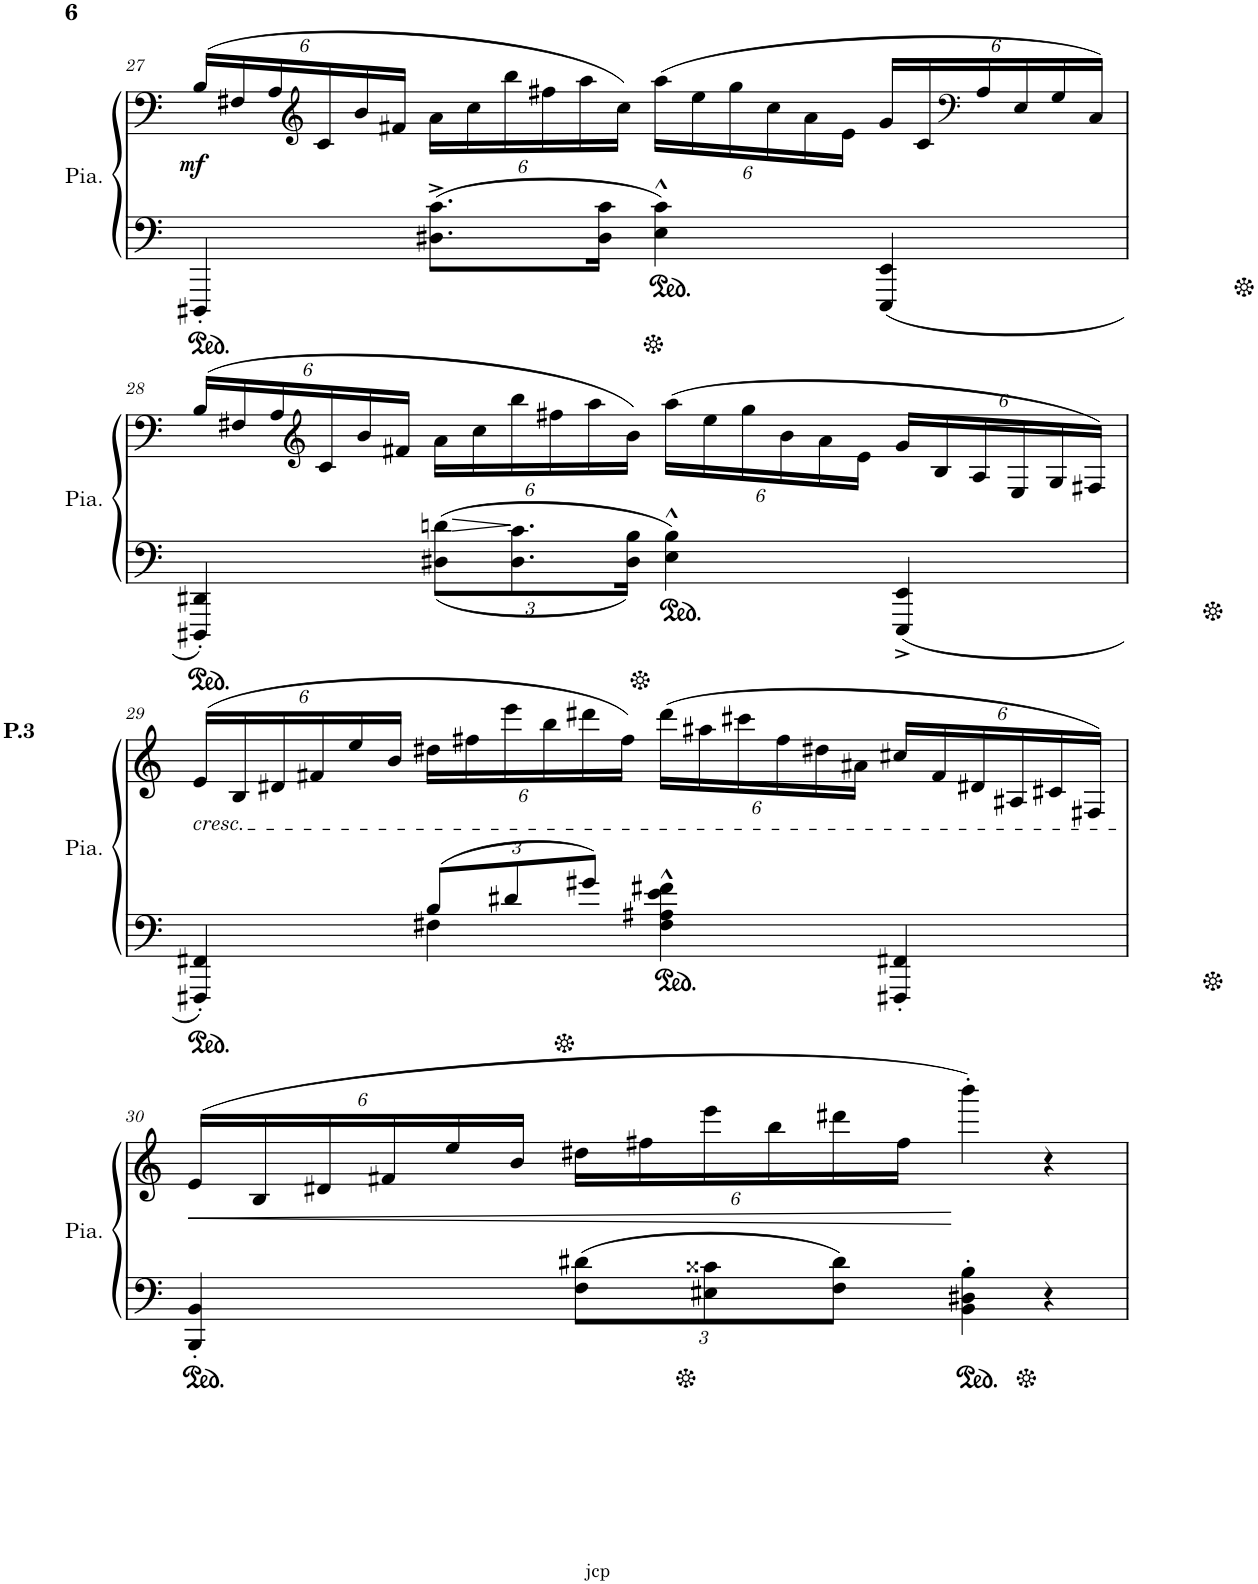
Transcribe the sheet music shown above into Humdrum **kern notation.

**kern	**kern	**dynam
*part1	*part1	*part1
*staff2	*staff1	*staff1/2
*I"Piano	*	*
*I'Pia.	*	*
!!LO:PB:g=z
*clefF4	*clefF4	*
*k[]	*k[]	*
*M4/4	*M4/4	*
*met(c)	*met(c)	*
*	*Xbrackettup	*
=27	=27	=27
!	!	!LO:DY:b
4DDD#X'/	(24B/LL	mf
.	24F#X/	.
.	24A/	.
*	*clefG2	*
.	24c/	.
.	24b/	.
.	24f#X/JJ	.
8.D#X\^ 8.c\^L	24a\LL	.
.	24cc\	.
.	24bb\	.
.	24ff#X\	.
.	24aa\	.
16D#\ 16c\Jk	.	.
.	24cc\JJ)	.
4E\^^ 4c\^^	(24aa\LL	.
.	24ee\	.
.	24gg\	.
.	24cc\	.
.	24a\	.
.	24e\JJ	.
4EEE/ 4EE/	24g/LL	.
.	24c/	.
*	*clefF4	*
.	24A/	.
.	24E/	.
.	24G/	.
.	24C/JJ)	.
!!LO:LB:g=z
=28	=28	=28
4DDD#X/' 4DD#X/'	(24B/LL	.
.	24F#X/	.
.	24A/	.
*	*clefG2	*
.	24c/	.
.	24b/	.
.	24f#X/JJ	.
*Xbrackettup	*	*
12D#X\ 12dn\L	24a\LL	.
.	24cc\	.
12.D#\ 12.c\	24bb\	.
.	24ff#X\	.
.	24aa\	.
24D#\ 24B\Jk	24b\JJ)	.
4E\^^ 4B\^^	(24aa\LL	.
.	24ee\	.
.	24gg\	.
.	24b\	.
.	24a\	.
.	24e\JJ	.
4EEE/^ 4EE/^	24g/LL	.
.	24B/	.
.	24A/	.
.	24E/	.
.	24G/	.
.	24F#X/JJ)	.
!!LO:LB:g=z
=29	=29	=29
*^	*	*
!	!	!LO:TX:a:B:t=P.3	!
!	!	!LO:TX:b:i:t=cresc.	!
4FFF#X/' 4FF#X/'	4ryy	(24e/LL	.
.	.	24B/	.
.	.	24d#X/	.
.	.	24f#X/	.
.	.	24ee/	.
.	.	24b/JJ	.
12B/L	4F#X\	24dd#X\LL	.
.	.	24ff#X\	.
12d#X/	.	24eee\	.
.	.	24bb\	.
12g#X/J	.	24ddd#X\	.
.	.	24ff#\JJ)	.
4F#\^^ 4A#X\^^ 4e\^^ 4f#X\^^	2ryy	(24ddd#\LL	.
.	.	24aa#X\	.
.	.	24ccc#X\	.
.	.	24ff#\	.
.	.	24dd#X\	.
.	.	24a#X\JJ	.
4FFF#X/' 4FF#X/'	.	24cc#X/LL	.
.	.	24f#/	.
.	.	24d#X/	.
.	.	24A#X/	.
.	.	24c#X/	.
.	.	24F#X/JJ)	.
*v	*v	*	*
!!LO:LB:g=z
=30	=30	=30
!	!	!LO:HP:b
4BBB/' 4BB/'	(24e/LL	<
.	24B/	.
.	24d#X/	.
.	24f#X/	.
.	24ee/	.
.	24b/JJ	.
12F\ 12d#X\L	24dd#X\LL	.
.	24ff#X\	.
12E#X\ 12c##X\	24eee\	.
.	24bb\	.
12F\ 12d#\J	24ddd#X\	.
.	24ff#\JJ	.
4BB\' 4D#X\' 4B\'	4bbb'\)	[
4r	4r	.
=	=	=
*-	*-	*-
